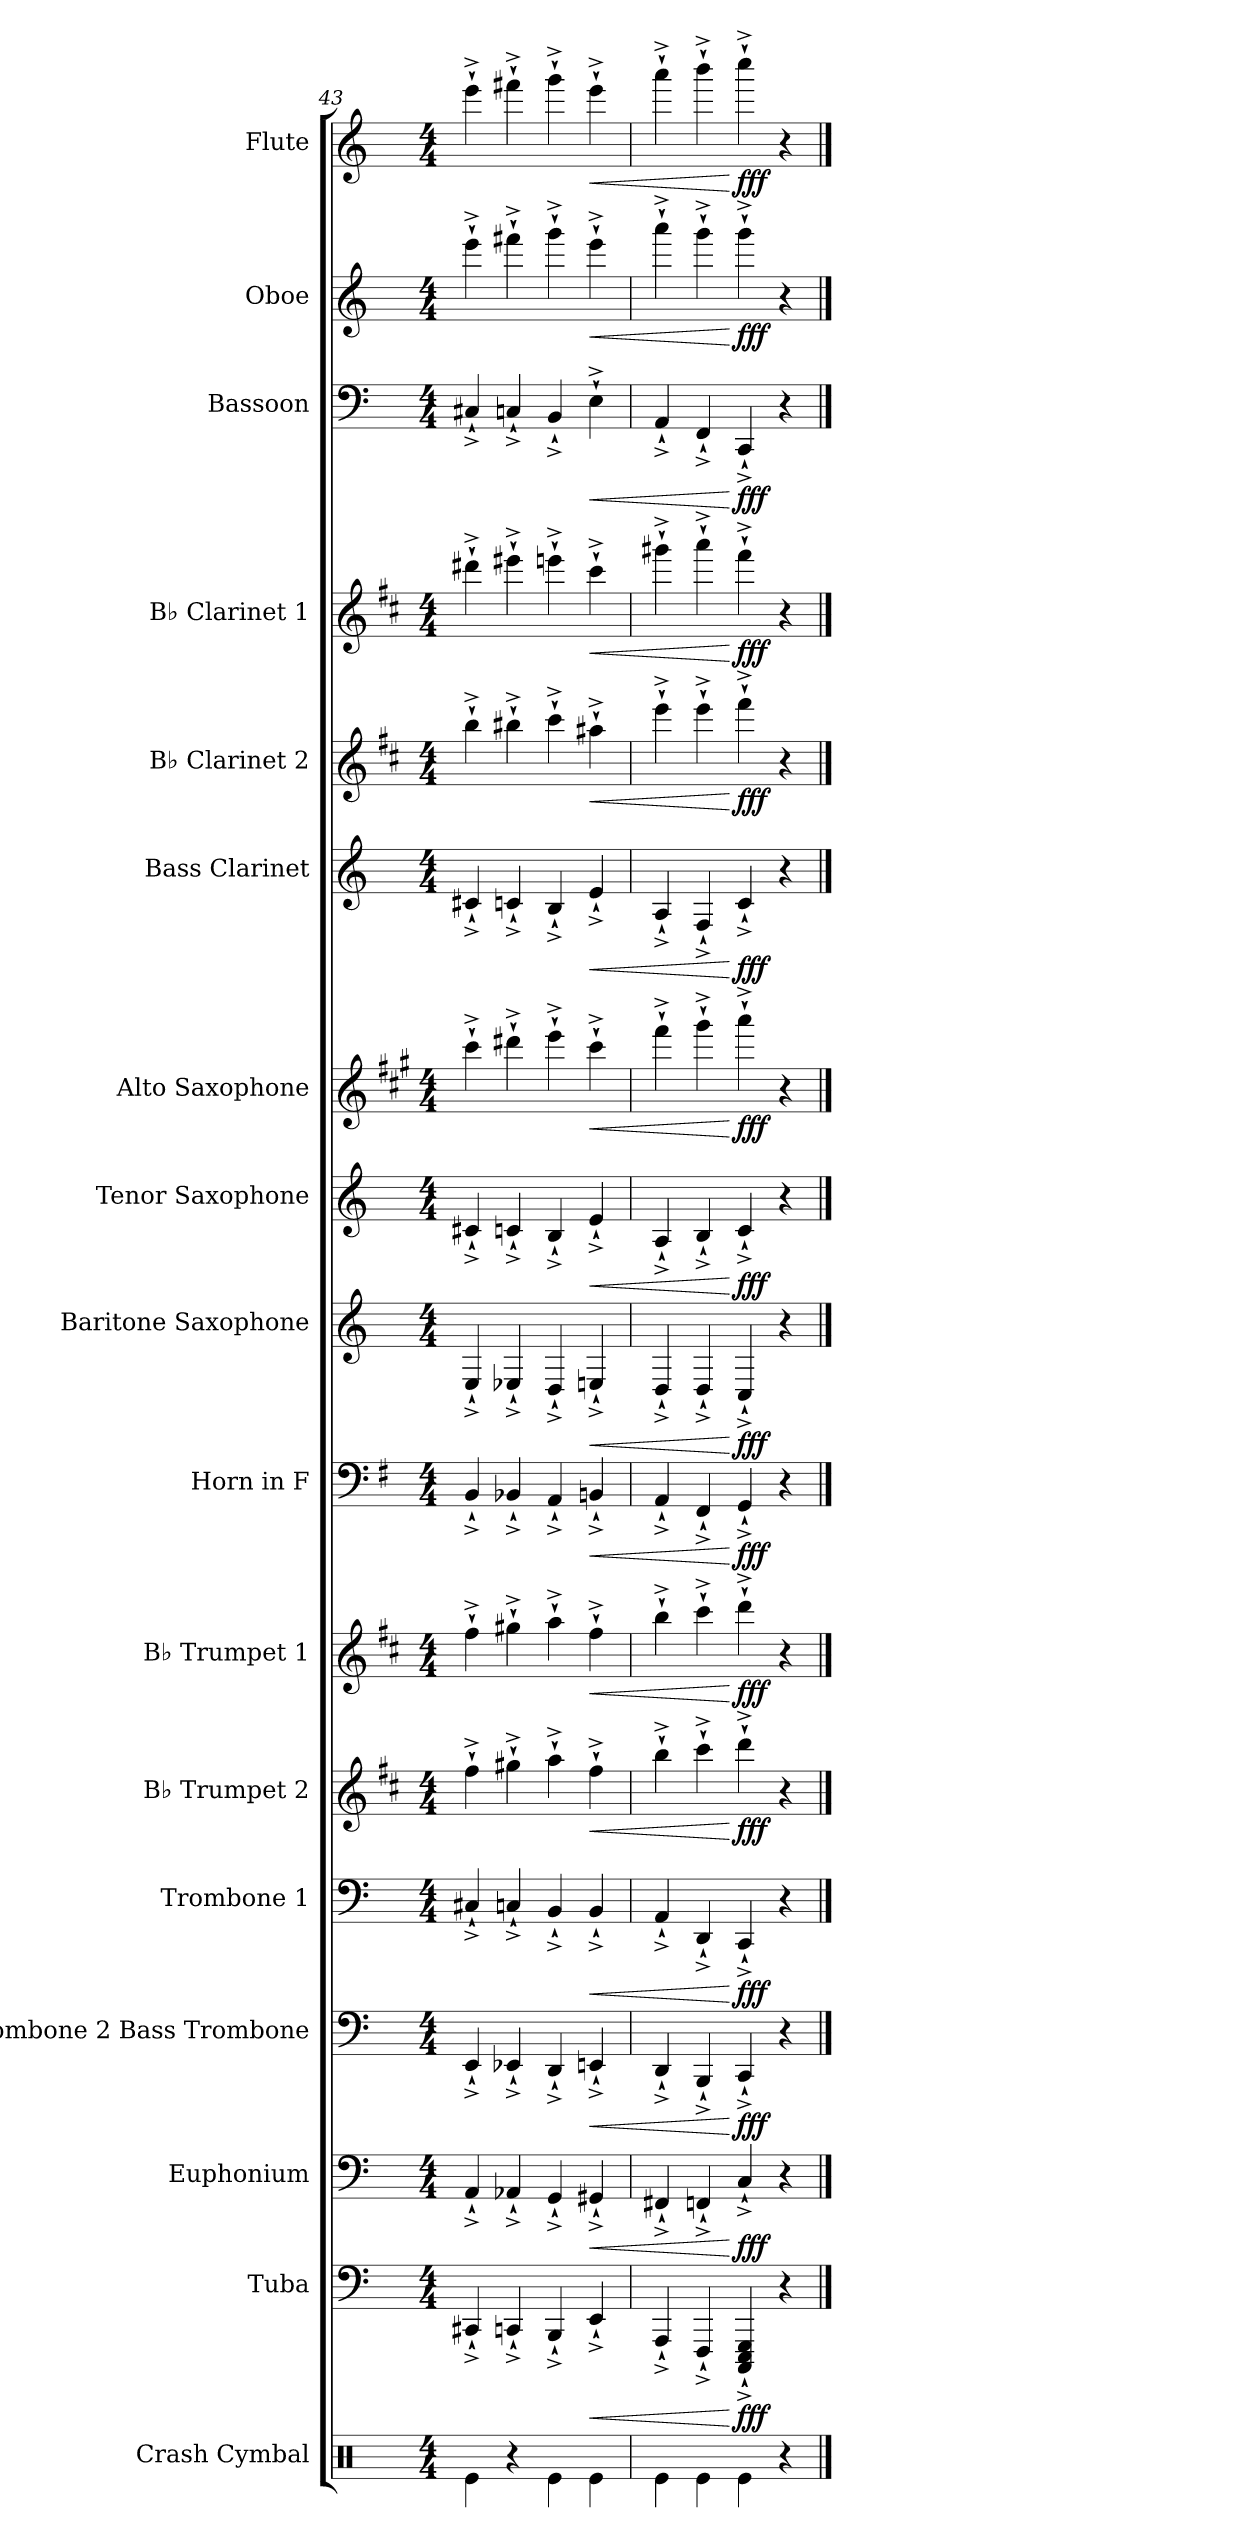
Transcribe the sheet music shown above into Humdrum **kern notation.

**kern	**kern	**dynam	**kern	**dynam	**kern	**dynam	**kern	**dynam	**kern	**dynam	**kern	**dynam	**kern	**dynam	**kern	**dynam	**kern	**dynam	**kern	**dynam	**kern	**dynam	**kern	**dynam	**kern	**dynam	**kern	**dynam	**kern	**dynam	**kern	**dynam
*part17	*part16	*part16	*part15	*part15	*part14	*part14	*part13	*part13	*part12	*part12	*part11	*part11	*part10	*part10	*part9	*part9	*part8	*part8	*part7	*part7	*part6	*part6	*part5	*part5	*part4	*part4	*part3	*part3	*part2	*part2	*part1	*part1
*staff17	*staff16	*staff16	*staff15	*staff15	*staff14	*staff14	*staff13	*staff13	*staff12	*staff12	*staff11	*staff11	*staff10	*staff10	*staff9	*staff9	*staff8	*staff8	*staff7	*staff7	*staff6	*staff6	*staff5	*staff5	*staff4	*staff4	*staff3	*staff3	*staff2	*staff2	*staff1	*staff1
*I"Crash Cymbal	*I"Tuba	*	*I"Euphonium	*	*I"Trombone 2 Bass Trombone	*	*I"Trombone 1	*	*I"B♭ Trumpet 2	*	*I"B♭ Trumpet 1	*	*I"Horn in F	*	*I"Baritone Saxophone	*	*I"Tenor Saxophone	*	*I"Alto Saxophone	*	*I"Bass Clarinet	*	*I"B♭ Clarinet 2	*	*I"B♭ Clarinet 1	*	*I"Bassoon	*	*I"Oboe	*	*I"Flute	*
*I'Cr. Cym.	*I'Tba.	*	*I'Euph.	*	*I'Tbn. 2 B. Tbn.	*	*I'Tbn. 1	*	*I'B♭ Tpt. 2	*	*I'B♭ Tpt. 1	*	*	*	*I'Bar. Sax.	*	*I'T. Sax.	*	*I'A. Sax.	*	*I'B. Cl.	*	*I'B♭ Cl. 2	*	*I'B♭ Cl. 1	*	*I'Bsn.	*	*I'Ob.	*	*I'Fl.	*
*clefX	*clefF4	*	*clefF4	*	*clefF4	*	*clefF4	*	*clefG2	*	*clefG2	*	*clefF4	*	*clefG2	*	*clefG2	*	*clefG2	*	*clefG2	*	*clefG2	*	*clefG2	*	*clefF4	*	*clefG2	*	*clefG2	*
*	*	*	*	*	*	*	*	*	*ITrd1c2	*	*ITrd1c2	*	*ITrd4c7	*	*ITrd12c21	*	*ITrd8c14	*	*ITrd5c9	*	*ITrd8c14	*	*ITrd1c2	*	*ITrd1c2	*	*	*	*	*	*	*
*k[]	*k[]	*	*k[]	*	*k[]	*	*k[]	*	*k[]	*	*k[]	*	*k[]	*	*k[]	*	*k[]	*	*k[]	*	*k[]	*	*k[]	*	*k[]	*	*k[]	*	*k[]	*	*k[]	*
*M4/4	*M4/4	*	*M4/4	*	*M4/4	*	*M4/4	*	*M4/4	*	*M4/4	*	*M4/4	*	*M4/4	*	*M4/4	*	*M4/4	*	*M4/4	*	*M4/4	*	*M4/4	*	*M4/4	*	*M4/4	*	*M4/4	*
=43	=43	=43	=43	=43	=43	=43	=43	=43	=43	=43	=43	=43	=43	=43	=43	=43	=43	=43	=43	=43	=43	=43	=43	=43	=43	=43	=43	=43	=43	=43	=43	=43
4Re\	4CC#X`^/	.	4AA`^/	.	4EE`^/	.	4C#X`^/	.	4ee`^\	.	4ee`^\	.	4EE`^/	.	4EE`^/	.	4C#X`^/	.	4ee`^\	.	4C#X`^/	.	4aa`^\	.	4ccc#X`^\	.	4C#X`^/	.	4eee`^\	.	4eee`^\	.
4r	4CCn`^/	.	4AA-X`^/	.	4EE-X`^/	.	4Cn`^/	.	4ff#X`^\	.	4ff#X`^\	.	4EE-X`^/	.	4EE-X`^/	.	4Cn`^/	.	4ff#X`^\	.	4Cn`^/	.	4aa#X`^\	.	4ddd#X`^\	.	4Cn`^/	.	4fff#X`^\	.	4fff#X`^\	.
4Re\	4BBB`^/	.	4GG`^/	.	4DD`^/	.	4BB`^/	.	4gg`^\	.	4gg`^\	.	4DD`^/	.	4DD`^/	.	4BB`^/	.	4gg`^\	.	4BB`^/	.	4bb`^\	.	4dddn`^\	.	4BB`^/	.	4ggg`^\	.	4ggg`^\	.
!	!	!LO:HP:b	!	!LO:HP:b	!	!LO:HP:b	!	!LO:HP:b	!	!LO:HP:b	!	!LO:HP:b	!	!LO:HP:b	!	!LO:HP:b	!	!LO:HP:b	!	!LO:HP:b	!	!LO:HP:b	!	!LO:HP:b	!	!LO:HP:b	!	!LO:HP:b	!	!LO:HP:b	!	!LO:HP:b
4Re\	4EE`^/	<	4GG#X`^/	<	4EEn`^/	<	4BB`^/	<	4ee`^\	<	4ee`^\	<	4EEn`^/	<	4EEn`^/	<	4E`^/	<	4ee`^\	<	4E`^/	<	4gg#X`^\	<	4bb`^\	<	4E`^\	<	4eee`^\	<	4eee`^\	<
=44	=44	=44	=44	=44	=44	=44	=44	=44	=44	=44	=44	=44	=44	=44	=44	=44	=44	=44	=44	=44	=44	=44	=44	=44	=44	=44	=44	=44	=44	=44	=44	=44
4Re\	4AAA`^/	.	4FF#X`^/	.	4DD`^/	.	4AA`^/	.	4aa`^\	.	4aa`^\	.	4DD`^/	.	4DD`^/	.	4AA`^/	.	4aa`^\	.	4AA`^/	.	4ddd`^\	.	4fff#X`^\	.	4AA`^/	.	4aaa`^\	.	4aaa`^\	.
4Re\	4FFF`^/	.	4FFn`^/	.	4BBB`^/	.	4DD`^/	.	4bb`^\	.	4bb`^\	.	4BBB`^/	.	4DD`^/	.	4BB`^/	.	4bb`^\	.	4FF`^/	.	4ddd`^\	.	4ggg`^\	.	4FF`^/	.	4ggg`^\	.	4bbb`^\	.
!	!	!LO:DY:n=1:b	!	!LO:DY:n=1:b	!	!LO:DY:n=1:b	!	!LO:DY:n=1:b	!	!LO:DY:n=1:b	!	!LO:DY:n=1:b	!	!LO:DY:n=1:b	!	!LO:DY:n=1:b	!	!LO:DY:n=1:b	!	!LO:DY:n=1:b	!	!LO:DY:n=1:b	!	!LO:DY:n=1:b	!	!LO:DY:n=1:b	!	!LO:DY:n=1:b	!	!LO:DY:n=1:b	!	!LO:DY:n=1:b
4Re\	4CCC/`^ 4EEE/`^ 4GGG/`^	[ fff	4C`^/	[ fff	4CC`^/	[ fff	4CC`^/	[ fff	4ccc`^\	[ fff	4ccc`^\	[ fff	4CC`^/	[ fff	4CC`^/	[ fff	4C`^/	[ fff	4ccc`^\	[ fff	4C`^/	[ fff	4eee`^\	[ fff	4eee`^\	[ fff	4CC`^/	[ fff	4ggg`^\	[ fff	4cccc`^\	[ fff
4r	4r	.	4r	.	4r	.	4r	.	4r	.	4r	.	4r	.	4r	.	4r	.	4r	.	4r	.	4r	.	4r	.	4r	.	4r	.	4r	.
==	==	==	==	==	==	==	==	==	==	==	==	==	==	==	==	==	==	==	==	==	==	==	==	==	==	==	==	==	==	==	==	==
*-	*-	*-	*-	*-	*-	*-	*-	*-	*-	*-	*-	*-	*-	*-	*-	*-	*-	*-	*-	*-	*-	*-	*-	*-	*-	*-	*-	*-	*-	*-	*-	*-
